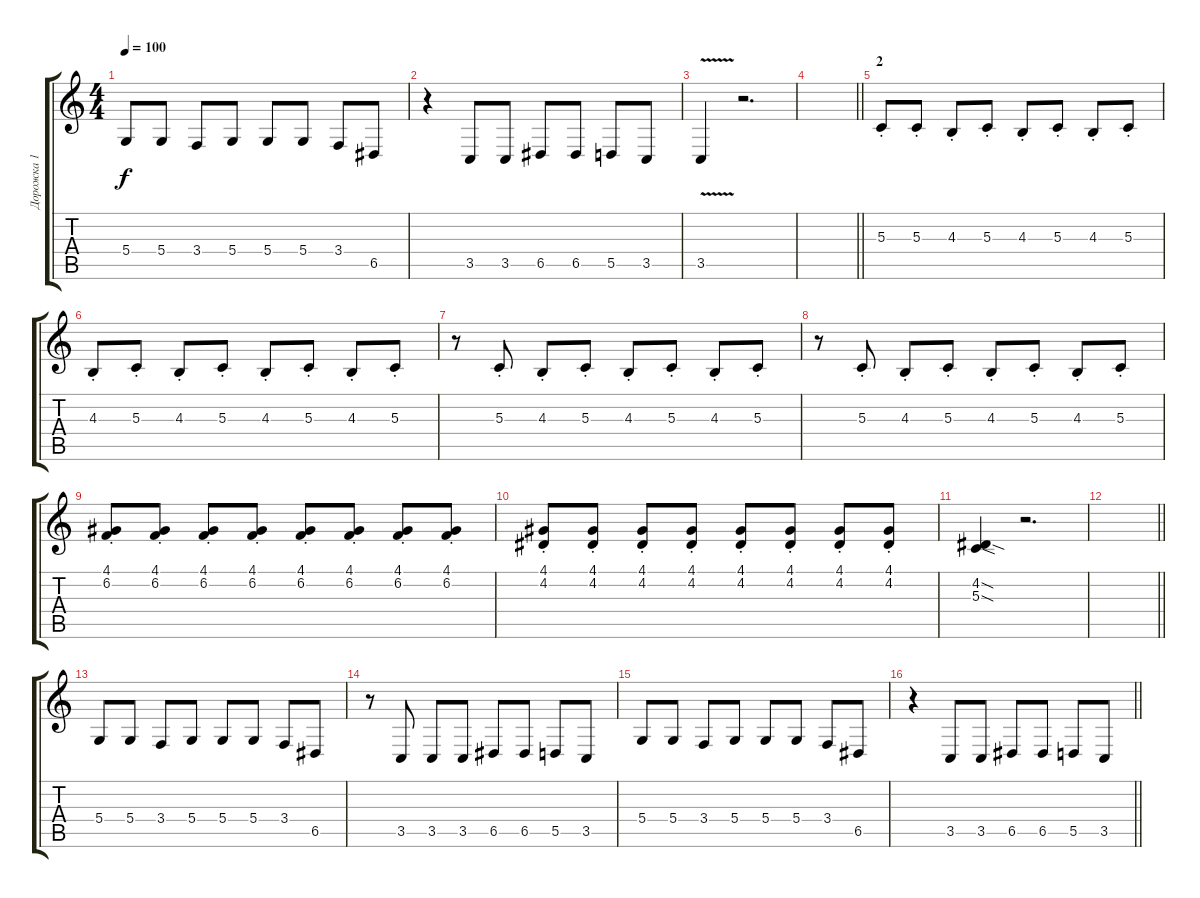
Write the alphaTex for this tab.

\track ("Дорожка 1" "Дорожка 1") {instrument trumpet}
\staff {score tabs}
\tuning (E4 B3 G3 D3 A2 E2) {hide}
\ts (4 4)
\tempo 100
\clef g2
\ks c
5.4.8{dy f} 5.4.8 3.4.8 5.4.8 5.4.8 5.4.8 3.4.8 6.5.8 |
r.4 3.5.8 3.5.8 6.5.8 6.5.8 5.5.8 3.5.8 |
3.5{v}.4 r.2{d} |
\barLineRight lightlight
|
\section ("" "2")
5.3{st}.8 5.3{st}.8 4.3{st}.8 5.3{st}.8 4.3{st}.8 5.3{st}.8 4.3{st}.8 5.3{st}.8 |
4.3{st}.8 5.3{st}.8 4.3{st}.8 5.3{st}.8 4.3{st}.8 5.3{st}.8 4.3{st}.8 5.3{st}.8 |
r.8 5.3{st}.8 4.3{st}.8 5.3{st}.8 4.3{st}.8 5.3{st}.8 4.3{st}.8 5.3{st}.8 |
r.8 5.3{st}.8 4.3{st}.8 5.3{st}.8 4.3{st}.8 5.3{st}.8 4.3{st}.8 5.3{st}.8 |
(4.1{st} 6.2{st}).8 (4.1{st} 6.2{st}).8 (4.1{st} 6.2{st}).8 (4.1{st} 6.2{st}).8 (4.1{st} 6.2{st}).8 (4.1{st} 6.2{st}).8 (4.1{st} 6.2{st}).8 (4.1{st} 6.2{st}).8 |
(4.1{st} 4.2{st}).8 (4.1{st} 4.2{st}).8 (4.1{st} 4.2{st}).8 (4.1{st} 4.2{st}).8 (4.1{st} 4.2{st}).8 (4.1{st} 4.2{st}).8 (4.1{st} 4.2{st}).8 (4.1{st} 4.2{st}).8 |
(4.2{sod} 5.3{sod}).4 r.2{d} |
\barLineRight lightlight
|
5.4.8 5.4.8 3.4.8 5.4.8 5.4.8 5.4.8 3.4.8 6.5.8 |
r.8 3.5.8 3.5.8 3.5.8 6.5.8 6.5.8 5.5.8 3.5.8 |
5.4.8 5.4.8 3.4.8 5.4.8 5.4.8 5.4.8 3.4.8 6.5.8 |
\barLineRight lightlight
r.4 3.5.8 3.5.8 6.5.8 6.5.8 5.5.8 3.5.8
